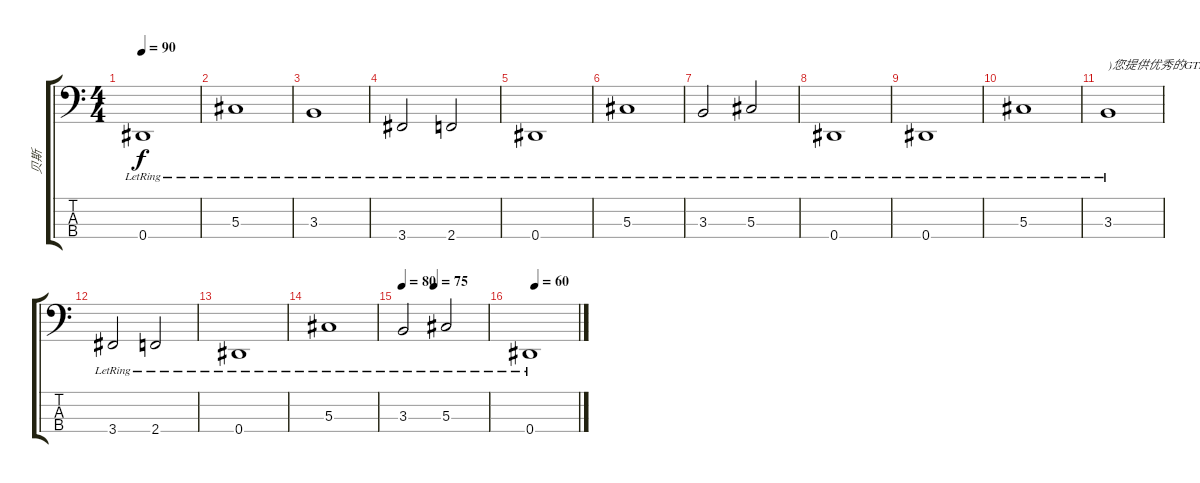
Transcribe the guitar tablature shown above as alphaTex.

\track ("贝斯" "贝斯") {instrument electricbassfinger}
\staff {score tabs}
\tuning (Gb2 Db2 Ab1 Eb1) {hide}
\ts (4 4)
\tempo 90
\clef f4
\ks c
0.4{lr}.1{dy f} |
5.3{lr}.1 |
3.3{lr}.1 |
3.4{lr}.2 2.4{lr}.2 |
0.4{lr}.1 |
5.3{lr}.1 |
3.3{lr}.2 5.3{lr}.2 |
0.4{lr}.1 |
0.4{lr}.1 |
5.3{lr}.1 |
3.3{lr}.1{txt ")您提供优秀的GTP"} |
3.4{lr}.2 2.4{lr}.2 |
0.4{lr}.1 |
5.3{lr}.1 |
\tempo 80
\tempo (75 0.375)
3.3{lr}.2 5.3{lr}.2 |
\tempo (60 0.125)
0.4{lr}.1
